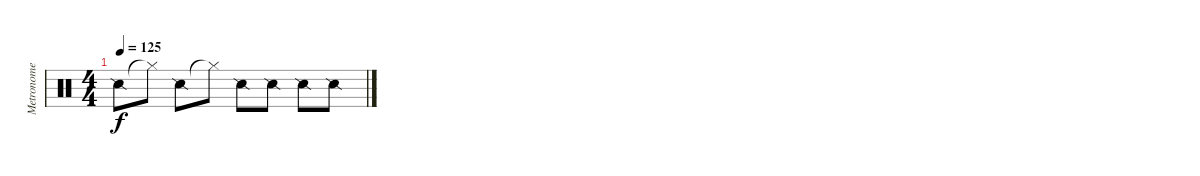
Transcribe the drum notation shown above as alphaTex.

\track ("Metronome" "Metronome") {instrument percussion}
\staff {score}
\articulation defaults
\ts (4 4)
\tempo 125
\clef neutral
\ks c "Snare (side stick) 2".8{dy f} "Hi-Hat (closed)"{t}.8 "Snare (side stick) 2".8 "Hi-Hat (closed)"{t}.8 "Snare (side stick) 2".8 "Snare (side stick) 2".8 "Snare (side stick) 2".8 "Snare (side stick) 2".8
